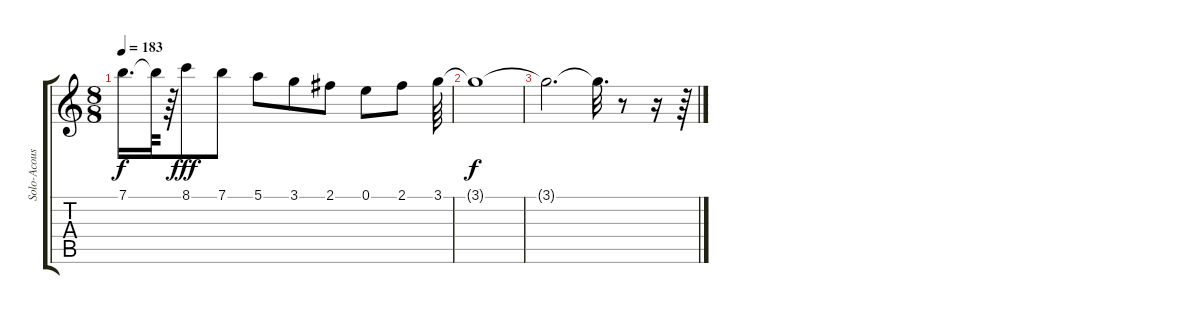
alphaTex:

\track ("Solo-Acoustic" "Solo-Acous") {instrument acousticguitarnylon}
\staff {score tabs}
\tuning (E4 B3 G3 D3 A2 E2) {hide}
\ts (8 8)
\tempo 183
\clef g2
\ks c
7.1{t}.16{d dy f} 7.1{t}.64 r.64 8.1.8{dy fff} 7.1.8 5.1.8 3.1.8 2.1.8 0.1.8 2.1.8 3.1.64 |
3.1{t}.1{dy f} |
3.1{t}.2{d} 3.1{t}.32{d} r.8 r.16 r.64
